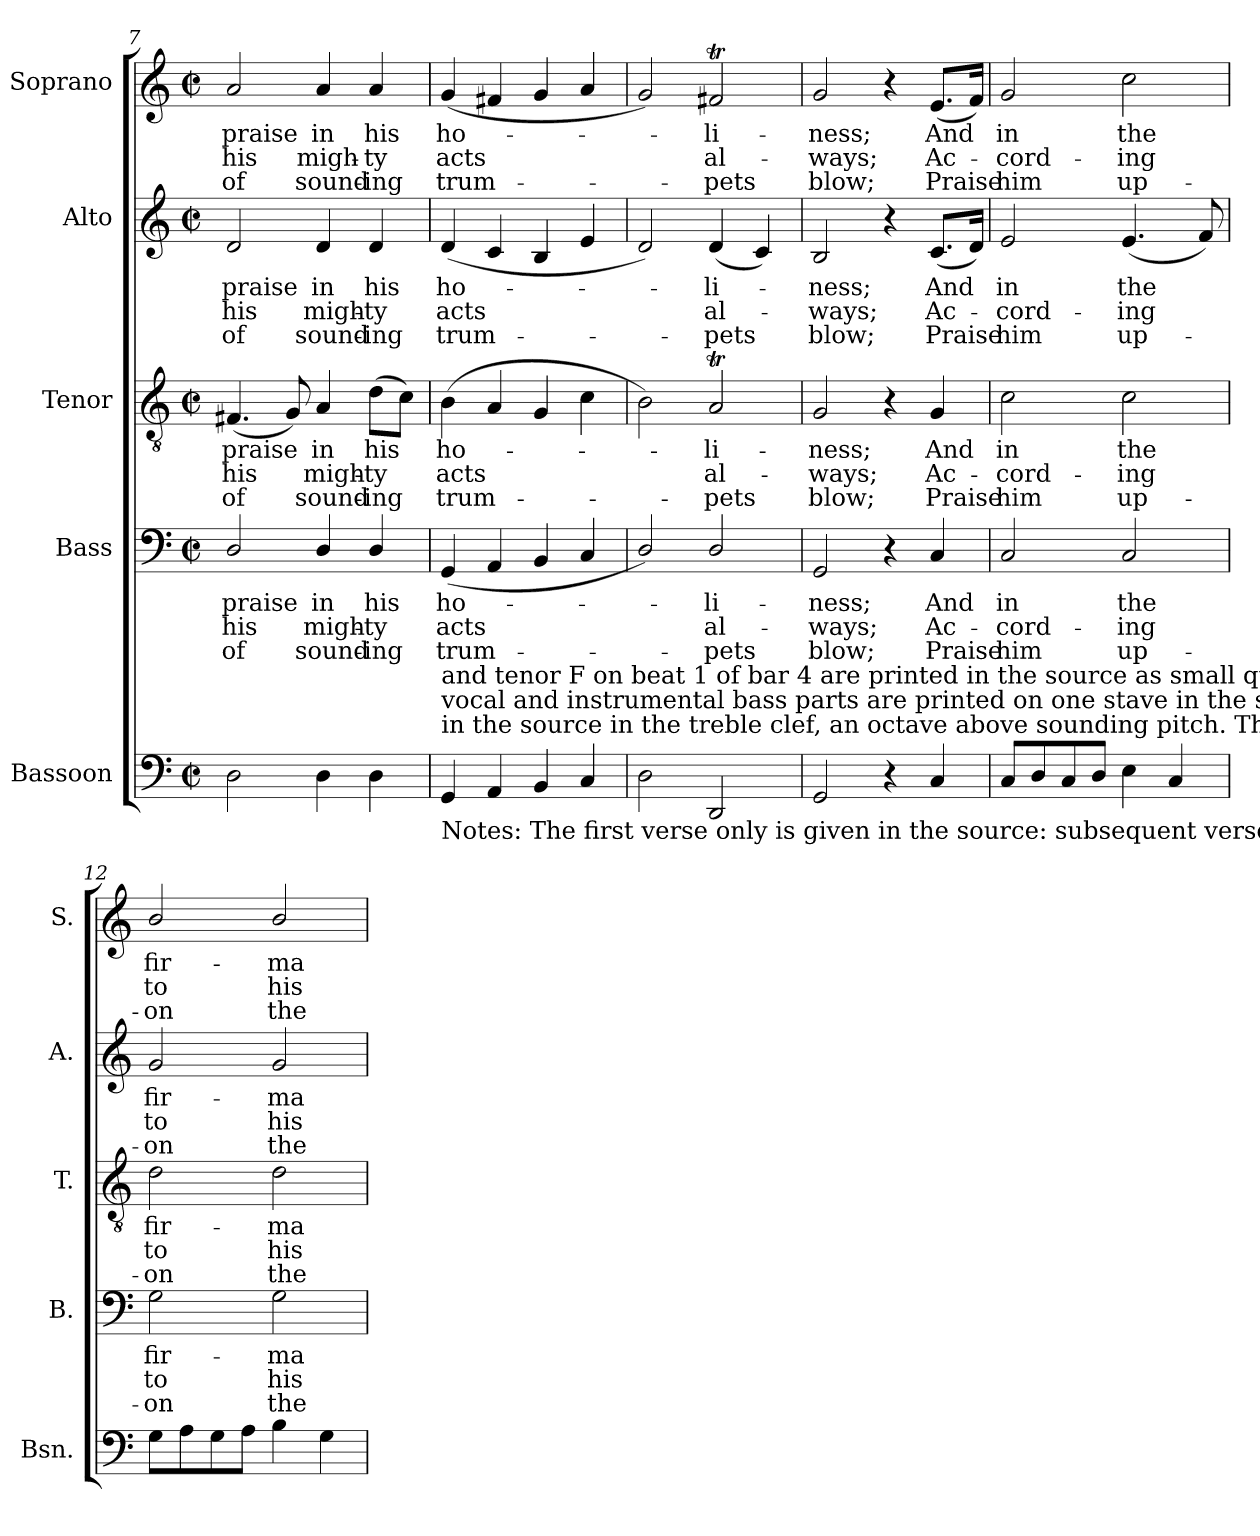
**kern	**kern	**text	**text	**text	**kern	**text	**text	**text	**kern	**text	**text	**text	**kern	**text	**text	**text
*part5	*part4	*part4	*part4	*part4	*part3	*part3	*part3	*part3	*part2	*part2	*part2	*part2	*part1	*part1	*part1	*part1
*staff5	*staff4	*staff4	*staff4	*staff4	*staff3	*staff3	*staff3	*staff3	*staff2	*staff2	*staff2	*staff2	*staff1	*staff1	*staff1	*staff1
*I"Bassoon	*I"Bass	*	*	*	*I"Tenor	*	*	*	*I"Alto	*	*	*	*I"Soprano	*	*	*
*I'Bsn.	*I'B.	*	*	*	*I'T.	*	*	*	*I'A.	*	*	*	*I'S.	*	*	*
*clefF4	*clefF4	*	*	*	*clefGv2	*	*	*	*clefG2	*	*	*	*clefG2	*	*	*
*	*	*	*	*	*ITrd7c12	*	*	*	*	*	*	*	*	*	*	*
*k[]	*k[]	*	*	*	*k[]	*	*	*	*k[]	*	*	*	*k[]	*	*	*
*C:	*C:	*	*	*	*C:	*	*	*	*C:	*	*	*	*C:	*	*	*
*M2/2	*M2/2	*	*	*	*M2/2	*	*	*	*M2/2	*	*	*	*M2/2	*	*	*
*met(c|)	*met(c|)	*	*	*	*met(c|)	*	*	*	*met(c|)	*	*	*	*met(c|)	*	*	*
=7	=7	=7	=7	=7	=7	=7	=7	=7	=7	=7	=7	=7	=7	=7	=7	=7
!	!	!LO:LY:b:color=#000000	!LO:LY:b:color=#000000	!LO:LY:b:color=#000000	!	!	!	!	!	!	!	!	!	!	!	!
!	!	!	!	!	!	!LO:LY:b:color=#000000	!LO:LY:b:color=#000000	!LO:LY:b:color=#000000	!	!	!	!	!	!	!	!
!	!	!	!	!	!	!	!	!	!	!LO:LY:b:color=#000000	!LO:LY:b:color=#000000	!LO:LY:b:color=#000000	!	!	!	!
!	!	!	!	!	!	!	!	!	!	!	!	!	!	!LO:LY:b:color=#000000	!LO:LY:b:color=#000000	!LO:LY:b:color=#000000
2Di\	2Di/	praise	his	of	(4.FF#Xi/	praise	his	of	2di/	praise	his	of	2ai/	praise	his	of
.	.	.	.	.	8GGi/)	.	.	.	.	.	.	.	.	.	.	.
!	!	!LO:LY:b:color=#000000	!LO:LY:b:color=#000000	!LO:LY:b:color=#000000	!	!	!	!	!	!	!	!	!	!	!	!
!	!	!	!	!	!	!LO:LY:b:color=#000000	!LO:LY:b:color=#000000	!LO:LY:b:color=#000000	!	!	!	!	!	!	!	!
!	!	!	!	!	!	!	!	!	!	!LO:LY:b:color=#000000	!LO:LY:b:color=#000000	!LO:LY:b:color=#000000	!	!	!	!
!	!	!	!	!	!	!	!	!	!	!	!	!	!	!LO:LY:b:color=#000000	!LO:LY:b:color=#000000	!LO:LY:b:color=#000000
4Di\	4Di/	in	migh-	sound-	4AAi/	in	migh-	sound-	4di/	in	migh-	sound-	4ai/	in	migh-	sound-
!	!	!LO:LY:b:color=#000000	!LO:LY:b:color=#000000	!LO:LY:b:color=#000000	!	!	!	!	!	!	!	!	!	!	!	!
!	!	!	!	!	!	!LO:LY:b:color=#000000	!LO:LY:b:color=#000000	!LO:LY:b:color=#000000	!	!	!	!	!	!	!	!
!	!	!	!	!	!	!	!	!	!	!LO:LY:b:color=#000000	!LO:LY:b:color=#000000	!LO:LY:b:color=#000000	!	!	!	!
!	!	!	!	!	!	!	!	!	!	!	!	!	!	!LO:LY:b:color=#000000	!LO:LY:b:color=#000000	!LO:LY:b:color=#000000
4Di\	4Di/	his	-ty	-ing	(8Di\L	his	-ty	-ing	4di/	his	-ty	-ing	4ai/	his	-ty	-ing
.	.	.	.	.	8Ci\J)	.	.	.	.	.	.	.	.	.	.	.
!!LO:LB:g=z
=8	=8	=8	=8	=8	=8	=8	=8	=8	=8	=8	=8	=8	=8	=8	=8	=8
!	!	!LO:LY:b:color=#000000	!LO:LY:b:color=#000000	!LO:LY:b:color=#000000	!	!	!	!	!	!	!	!	!	!	!	!
!	!	!	!	!	!	!LO:LY:b:color=#000000	!LO:LY:b:color=#000000	!LO:LY:b:color=#000000	!	!	!	!	!	!	!	!
!	!	!	!	!	!	!	!	!	!	!LO:LY:b:color=#000000	!LO:LY:b:color=#000000	!LO:LY:b:color=#000000	!	!	!	!
!LO:TX:b:t=Notes&colon; The first verse only is given in the source&colon; subsequent verses have been added editorially. The alto part is printed	!	!	!	!	!	!	!	!	!	!	!	!	!	!	!	!
!LO:TX:t=in the source in the treble clef, an octave above sounding pitch. The time signature in the source is retorted time. The	!	!	!	!	!	!	!	!	!	!	!	!	!	!	!	!
!LO:TX:t=vocal and instrumental bass parts are printed on one stave in the source, and have been split out editorially. The alto D	!	!	!	!	!	!	!	!	!	!	!	!	!	!	!	!
!LO:TX:t=and tenor F on beat 1 of bar 4 are printed in the source as small quaver grace notes, and have been editorially expanded.	!	!	!	!	!	!	!	!	!	!	!	!	!	!	!	!
!	!	!	!	!	!	!	!	!	!	!	!	!	!	!LO:LY:b:color=#000000	!LO:LY:b:color=#000000	!LO:LY:b:color=#000000
4GGi/	(4GGi/	ho-	acts	trum-	(4BBi\	ho-	acts	trum-	(4di/	ho-	acts	trum-	(4gi/	ho-	acts	trum-
4AAi/	4AAi/	.	.	.	4AAi/	.	.	.	4ci/	.	.	.	4f#Xi/	.	.	.
4BBi/	4BBi/	.	.	.	4GGi/	.	.	.	4Bi/	.	.	.	4gi/	.	.	.
4Ci/	4Ci/	.	.	.	4Ci\	.	.	.	4ei/	.	.	.	4ai/	.	.	.
=9	=9	=9	=9	=9	=9	=9	=9	=9	=9	=9	=9	=9	=9	=9	=9	=9
2Di\	2Di/)	.	.	.	2BBi\)	.	.	.	2di/)	.	.	.	2gi/)	.	.	.
!	!	!LO:LY:b:color=#000000	!LO:LY:b:color=#000000	!LO:LY:b:color=#000000	!	!	!	!	!	!	!	!	!	!	!	!
!	!	!	!	!	!	!LO:LY:b:color=#000000	!LO:LY:b:color=#000000	!LO:LY:b:color=#000000	!	!	!	!	!	!	!	!
!	!	!	!	!	!	!	!	!	!	!LO:LY:b:color=#000000	!LO:LY:b:color=#000000	!LO:LY:b:color=#000000	!	!	!	!
!	!	!	!	!	!	!	!	!	!	!	!	!	!	!LO:LY:b:color=#000000	!LO:LY:b:color=#000000	!LO:LY:b:color=#000000
2DDi/	2Di/	-li-	al-	-pets	2AATi/	-li-	al-	-pets	(4di/	-li-	al-	-pets	2f#Xti/	-li-	al-	-pets
.	.	.	.	.	.	.	.	.	4ci/)	.	.	.	.	.	.	.
=10	=10	=10	=10	=10	=10	=10	=10	=10	=10	=10	=10	=10	=10	=10	=10	=10
!	!	!LO:LY:b:color=#000000	!LO:LY:b:color=#000000	!LO:LY:b:color=#000000	!	!	!	!	!	!	!	!	!	!	!	!
!	!	!	!	!	!	!LO:LY:b:color=#000000	!LO:LY:b:color=#000000	!LO:LY:b:color=#000000	!	!	!	!	!	!	!	!
!	!	!	!	!	!	!	!	!	!	!LO:LY:b:color=#000000	!LO:LY:b:color=#000000	!LO:LY:b:color=#000000	!	!	!	!
!	!	!	!	!	!	!	!	!	!	!	!	!	!	!LO:LY:b:color=#000000	!LO:LY:b:color=#000000	!LO:LY:b:color=#000000
2GGi/	2GGi/	-ness;	-ways;	blow;	2GGi/	-ness;	-ways;	blow;	2Bi/	-ness;	-ways;	blow;	2gi/	-ness;	-ways;	blow;
4r	4r	.	.	.	4r	.	.	.	4r	.	.	.	4r	.	.	.
!	!	!LO:LY:b:color=#000000	!LO:LY:b:color=#000000	!LO:LY:b:color=#000000	!	!	!	!	!	!	!	!	!	!	!	!
!	!	!	!	!	!	!LO:LY:b:color=#000000	!LO:LY:b:color=#000000	!LO:LY:b:color=#000000	!	!	!	!	!	!	!	!
!	!	!	!	!	!	!	!	!	!	!LO:LY:b:color=#000000	!LO:LY:b:color=#000000	!LO:LY:b:color=#000000	!	!	!	!
!	!	!	!	!	!	!	!	!	!	!	!	!	!	!LO:LY:b:color=#000000	!LO:LY:b:color=#000000	!LO:LY:b:color=#000000
4Ci/	4Ci/	And	Ac-	Praise	4GGi/	And	Ac-	Praise	(8.ci/L	And	Ac-	Praise	(8.ei/L	And	Ac-	Praise
.	.	.	.	.	.	.	.	.	16di/Jk)	.	.	.	16fi/Jk)	.	.	.
=11	=11	=11	=11	=11	=11	=11	=11	=11	=11	=11	=11	=11	=11	=11	=11	=11
!	!	!LO:LY:b:color=#000000	!LO:LY:b:color=#000000	!LO:LY:b:color=#000000	!	!	!	!	!	!	!	!	!	!	!	!
!	!	!	!	!	!	!LO:LY:b:color=#000000	!LO:LY:b:color=#000000	!LO:LY:b:color=#000000	!	!	!	!	!	!	!	!
!	!	!	!	!	!	!	!	!	!	!LO:LY:b:color=#000000	!LO:LY:b:color=#000000	!LO:LY:b:color=#000000	!	!	!	!
!	!	!	!	!	!	!	!	!	!	!	!	!	!	!LO:LY:b:color=#000000	!LO:LY:b:color=#000000	!LO:LY:b:color=#000000
8Ci/L	2Ci/	in	-cord-	him	2Ci\	in	-cord-	him	2ei/	in	-cord-	him	2gi/	in	-cord-	him
8Di/	.	.	.	.	.	.	.	.	.	.	.	.	.	.	.	.
8Ci/	.	.	.	.	.	.	.	.	.	.	.	.	.	.	.	.
8Di/J	.	.	.	.	.	.	.	.	.	.	.	.	.	.	.	.
!	!	!LO:LY:b:color=#000000	!LO:LY:b:color=#000000	!LO:LY:b:color=#000000	!	!	!	!	!	!	!	!	!	!	!	!
!	!	!	!	!	!	!LO:LY:b:color=#000000	!LO:LY:b:color=#000000	!LO:LY:b:color=#000000	!	!	!	!	!	!	!	!
!	!	!	!	!	!	!	!	!	!	!LO:LY:b:color=#000000	!LO:LY:b:color=#000000	!LO:LY:b:color=#000000	!	!	!	!
!	!	!	!	!	!	!	!	!	!	!	!	!	!	!LO:LY:b:color=#000000	!LO:LY:b:color=#000000	!LO:LY:b:color=#000000
4Ei\	2Ci/	the	-ing	up-	2Ci\	the	-ing	up-	(4.ei/	the	-ing	up-	2cci\	the	-ing	up-
4Ci/	.	.	.	.	.	.	.	.	.	.	.	.	.	.	.	.
.	.	.	.	.	.	.	.	.	8fi/)	.	.	.	.	.	.	.
=12	=12	=12	=12	=12	=12	=12	=12	=12	=12	=12	=12	=12	=12	=12	=12	=12
!	!	!LO:LY:b:color=#000000	!LO:LY:b:color=#000000	!LO:LY:b:color=#000000	!	!	!	!	!	!	!	!	!	!	!	!
!	!	!	!	!	!	!LO:LY:b:color=#000000	!LO:LY:b:color=#000000	!LO:LY:b:color=#000000	!	!	!	!	!	!	!	!
!	!	!	!	!	!	!	!	!	!	!LO:LY:b:color=#000000	!LO:LY:b:color=#000000	!LO:LY:b:color=#000000	!	!	!	!
!	!	!	!	!	!	!	!	!	!	!	!	!	!	!LO:LY:b:color=#000000	!LO:LY:b:color=#000000	!LO:LY:b:color=#000000
8Gi\L	2Gi\	fir-	to	-on	2Di\	fir-	to	-on	2gi/	fir-	to	-on	2bi/	fir-	to	-on
8Ai\	.	.	.	.	.	.	.	.	.	.	.	.	.	.	.	.
8Gi\	.	.	.	.	.	.	.	.	.	.	.	.	.	.	.	.
8Ai\J	.	.	.	.	.	.	.	.	.	.	.	.	.	.	.	.
!	!	!LO:LY:b:color=#000000	!LO:LY:b:color=#000000	!LO:LY:b:color=#000000	!	!	!	!	!	!	!	!	!	!	!	!
!	!	!	!	!	!	!LO:LY:b:color=#000000	!LO:LY:b:color=#000000	!LO:LY:b:color=#000000	!	!	!	!	!	!	!	!
!	!	!	!	!	!	!	!	!	!	!LO:LY:b:color=#000000	!LO:LY:b:color=#000000	!LO:LY:b:color=#000000	!	!	!	!
!	!	!	!	!	!	!	!	!	!	!	!	!	!	!LO:LY:b:color=#000000	!LO:LY:b:color=#000000	!LO:LY:b:color=#000000
4Bi\	2Gi\	-ma-	his	the	2Di\	-ma-	his	the	2gi/	-ma-	his	the	2bi/	-ma-	his	the
4Gi\	.	.	.	.	.	.	.	.	.	.	.	.	.	.	.	.
=	=	=	=	=	=	=	=	=	=	=	=	=	=	=	=	=
*-	*-	*-	*-	*-	*-	*-	*-	*-	*-	*-	*-	*-	*-	*-	*-	*-
